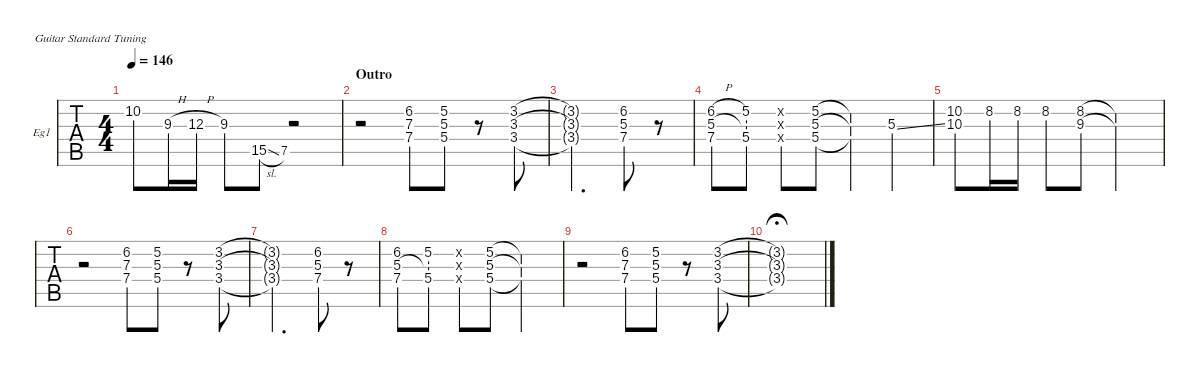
\hideDynamics
\bracketExtendMode nobrackets
\firstSystemTrackNameOrientation horizontal
\otherSystemsTrackNameOrientation horizontal
\track ("Mark - Strat" "Eg1") {instrument acousticguitarnylon}
\staff {tabs}
\tuning (E4 B3 G3 D3 A2 E2)
\ts (4 4)
\tempo 146
\clef g2
\ks dminor
10.2{st acc forcenatural}.8{dy p} 9.3{h acc forcenatural}.16 12.3{h acc forcenatural}.16 9.3{st acc forcenatural}.8 15.5{sl acc forcenatural}.8 7.5{acc forcenatural}.8{gr} r.2 |
\section ("" "Outro")
r.2 (7.4{ac acc forcenatural} 7.3{ac acc forcenatural} 6.2{ac acc forcenatural}).8{dy mf} (5.4{acc forcenatural} 5.3{acc forcenatural} 5.2{acc forcenatural}).8 r.8 (3.4{acc forcenatural} 3.3{acc b} 3.2{acc forcenatural}).8 |
(3.4{t acc forcenatural} 3.3{t acc b} 3.2{t acc forcenatural}).2{d} (6.2{ac st acc forcenatural} 5.3{ac st acc forcenatural} 7.4{ac st acc forcenatural}).8 r.8 |
(5.3{ac acc forcenatural} 6.2{h ac acc forcenatural} 7.4{h ac acc forcenatural}).8 (5.3{t acc forcenatural} 5.2{acc forcenatural} 5.4{acc forcenatural}).8 (5.3{x acc forcenatural} 5.2{x acc forcenatural} 5.4{x acc forcenatural}).8 (5.2{acc forcenatural} 5.3{acc forcenatural} 5.4{acc forcenatural}).8 (5.3{t acc forcenatural} 5.2{t acc forcenatural} 5.4{t acc forcenatural}).4 5.3{ss acc forcenatural}.4 |
(10.2{st acc forcenatural} 10.3{st acc forcenatural}).8 8.2{acc forcenatural}.16{dy p} 8.2{acc forcenatural}.16 8.2{acc forcenatural}.8 (8.2{acc forcenatural} 9.3{acc forcenatural}).8{dy mf} (8.2{t acc forcenatural} 9.3{t acc forcenatural}).2 |
r.2 (7.4{ac acc forcenatural} 7.3{ac acc forcenatural} 6.2{ac acc forcenatural}).8 (5.4{st acc forcenatural} 5.3{st acc forcenatural} 5.2{st acc forcenatural}).8 r.8 (3.4{acc forcenatural} 3.2{acc forcenatural} 3.3{acc b}).8 |
(3.4{t acc forcenatural} 3.2{t acc forcenatural} 3.3{t acc b}).2{d} (5.3{ac st acc forcenatural} 6.2{ac st acc forcenatural} 7.4{ac st acc forcenatural}).8 r.8 |
(6.2{ac acc forcenatural} 5.3{ac acc forcenatural} 7.4{ac acc forcenatural}).8 (5.3{t acc forcenatural} 5.2{acc forcenatural} 5.4{acc forcenatural}).8 (5.3{x acc forcenatural} 5.2{x acc forcenatural} 5.4{x acc forcenatural}).8 (5.2{acc forcenatural} 5.3{acc forcenatural} 5.4{acc forcenatural}).8 (5.4{t acc forcenatural} 5.3{t acc forcenatural} 5.2{t acc forcenatural}).2 |
r.2 (7.4{ac acc forcenatural} 7.3{ac acc forcenatural} 6.2{ac acc forcenatural}).8 (5.4{st acc forcenatural} 5.3{st acc forcenatural} 5.2{st acc forcenatural}).8 r.8 (3.4{acc forcenatural} 3.2{acc forcenatural} 3.3{acc b}).8 |
(3.4{t acc forcenatural} 3.2{t acc forcenatural} 3.3{t acc b}).1{fermata (medium 0.77)}
